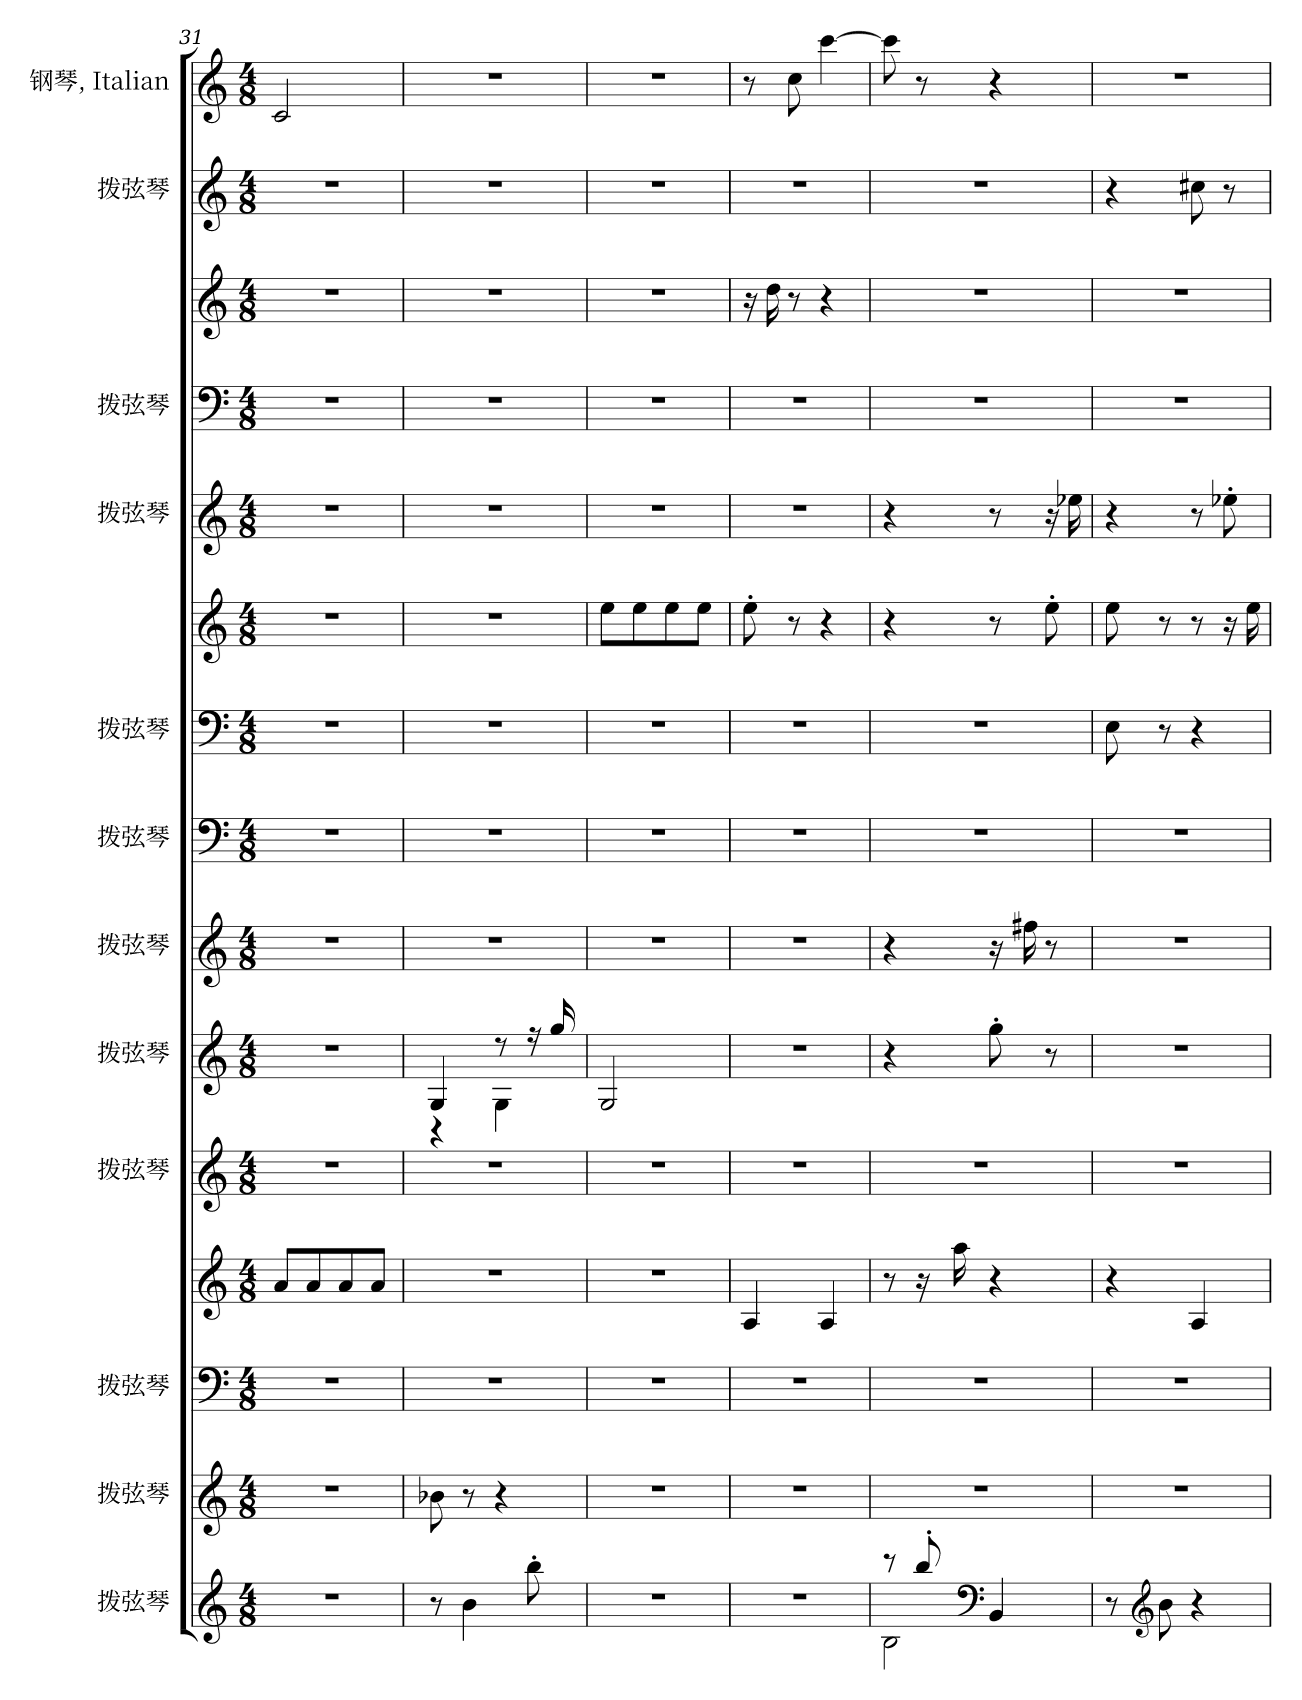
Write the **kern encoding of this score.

**kern	**kern	**kern	**kern	**kern	**kern	**kern	**kern	**kern	**kern	**kern	**kern	**kern	**kern	**kern
*part12	*part11	*part10	*part10	*part9	*part8	*part7	*part6	*part5	*part5	*part4	*part3	*part3	*part2	*part1
*staff15	*staff14	*staff13	*staff12	*staff11	*staff10	*staff9	*staff8	*staff7	*staff6	*staff5	*staff4	*staff3	*staff2	*staff1
*I"拨弦琴	*I"拨弦琴	*I"拨弦琴	*	*I"拨弦琴	*I"拨弦琴	*I"拨弦琴	*I"拨弦琴	*I"拨弦琴	*	*I"拨弦琴	*I"拨弦琴	*	*I"拨弦琴	*I"钢琴, Italian
*clefG2	*clefG2	*clefF4	*clefG2	*clefG2	*clefG2	*clefG2	*clefF4	*clefF4	*clefG2	*clefG2	*clefF4	*clefG2	*clefG2	*clefG2
*k[]	*k[]	*k[]	*k[]	*k[]	*k[]	*k[]	*k[]	*k[]	*k[]	*k[]	*k[]	*k[]	*k[]	*k[]
*M4/8	*M4/8	*M4/8	*M4/8	*M4/8	*M4/8	*M4/8	*M4/8	*M4/8	*M4/8	*M4/8	*M4/8	*M4/8	*M4/8	*M4/8
=31	=31	=31	=31	=31	=31	=31	=31	=31	=31	=31	=31	=31	=31	=31
2r	2r	2r	8a/L	2r	2r	2r	2r	2r	2r	2r	2r	2r	2r	2c/
.	.	.	8a/	.	.	.	.	.	.	.	.	.	.	.
.	.	.	8a/	.	.	.	.	.	.	.	.	.	.	.
.	.	.	8a/J	.	.	.	.	.	.	.	.	.	.	.
=32	=32	=32	=32	=32	=32	=32	=32	=32	=32	=32	=32	=32	=32	=32
*	*	*	*	*	*^	*	*	*	*	*	*	*	*	*
8r	8b-X\	2r	2r	2r	4G/	4r	2r	2r	2r	2r	2r	2r	2r	2r	2r
4b\	8r	.	.	.	.	.	.	.	.	.	.	.	.	.	.
.	4r	.	.	.	8r	4G\	.	.	.	.	.	.	.	.	.
8bb'\	.	.	.	.	16r	.	.	.	.	.	.	.	.	.	.
.	.	.	.	.	16gg/	.	.	.	.	.	.	.	.	.	.
*	*	*	*	*	*v	*v	*	*	*	*	*	*	*	*	*
!!LO:PB:g=z
=33	=33	=33	=33	=33	=33	=33	=33	=33	=33	=33	=33	=33	=33	=33
2r	2r	2r	2r	2r	2G/	2r	2r	2r	8ee\L	2r	2r	2r	2r	2r
.	.	.	.	.	.	.	.	.	8ee\	.	.	.	.	.
.	.	.	.	.	.	.	.	.	8ee\	.	.	.	.	.
.	.	.	.	.	.	.	.	.	8ee\J	.	.	.	.	.
=34	=34	=34	=34	=34	=34	=34	=34	=34	=34	=34	=34	=34	=34	=34
2r	2r	2r	4A/	2r	2r	2r	2r	2r	8ee'\	2r	2r	16r	2r	8r
.	.	.	.	.	.	.	.	.	.	.	.	16dd\	.	.
.	.	.	.	.	.	.	.	.	8r	.	.	8r	.	8cc\
.	.	.	4A/	.	.	.	.	.	4r	.	.	4r	.	[4ccc\
=35	=35	=35	=35	=35	=35	=35	=35	=35	=35	=35	=35	=35	=35	=35
*^	*	*	*	*	*	*	*	*	*	*	*	*	*	*
8r	2B\	2r	2r	8r	2r	4r	4r	2r	2r	4r	4r	2r	2r	2r	8ccc\]
8bb'/	.	.	.	16r	.	.	.	.	.	.	.	.	.	.	8r
.	.	.	.	16aa\	.	.	.	.	.	.	.	.	.	.	.
*clefF4	*	*	*	*	*	*	*	*	*	*	*	*	*	*	*
4BB/	.	.	.	4r	.	8gg'\	16r	.	.	8r	8r	.	.	.	4r
.	.	.	.	.	.	.	16ff#X\	.	.	.	.	.	.	.	.
.	.	.	.	.	.	8r	8r	.	.	8ee'\	16r	.	.	.	.
.	.	.	.	.	.	.	.	.	.	.	16ee-X\	.	.	.	.
*v	*v	*	*	*	*	*	*	*	*	*	*	*	*	*	*
=36	=36	=36	=36	=36	=36	=36	=36	=36	=36	=36	=36	=36	=36	=36
8r	2r	2r	4r	2r	2r	2r	2r	8E\	8ee\	4r	2r	2r	4r	2r
*clefG2	*	*	*	*	*	*	*	*	*	*	*	*	*	*
8b\	.	.	.	.	.	.	.	8r	8r	.	.	.	.	.
4r	.	.	4A/	.	.	.	.	4r	8r	8r	.	.	8cc#X\	.
.	.	.	.	.	.	.	.	.	16r	8ee-X'\	.	.	8r	.
.	.	.	.	.	.	.	.	.	16ee\	.	.	.	.	.
=	=	=	=	=	=	=	=	=	=	=	=	=	=	=
*-	*-	*-	*-	*-	*-	*-	*-	*-	*-	*-	*-	*-	*-	*-
